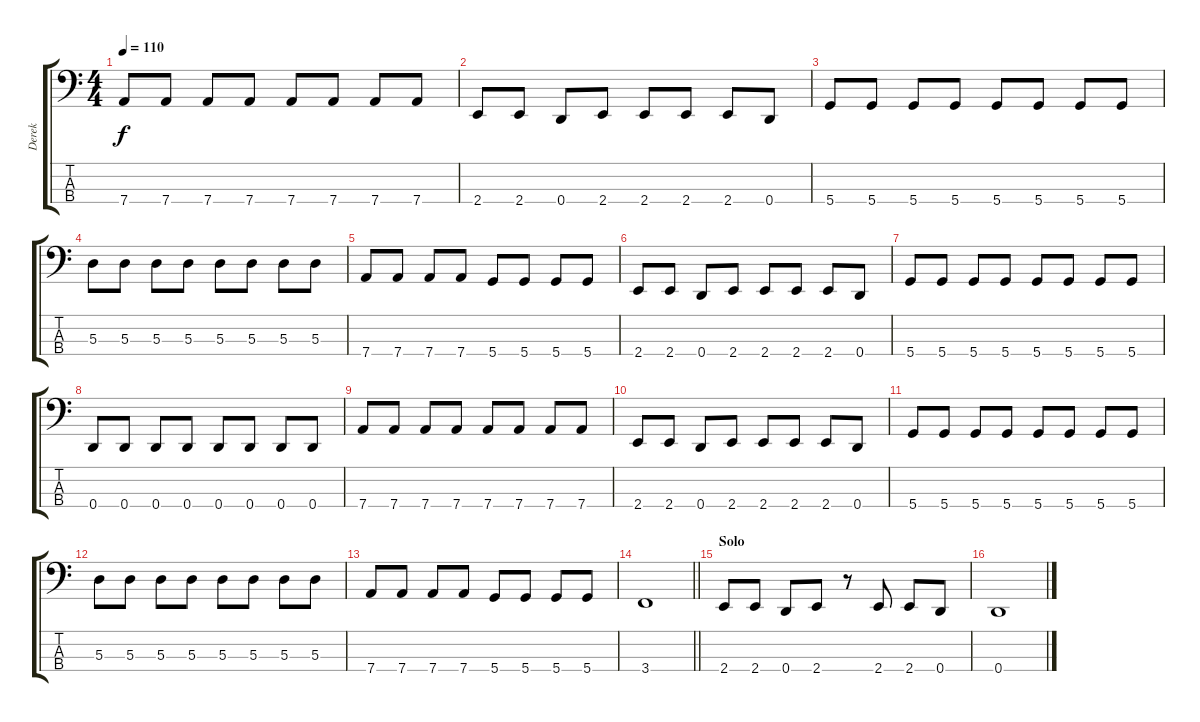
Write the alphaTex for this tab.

\track ("Derek" "Derek") {instrument electricbassfinger}
\staff {score tabs}
\tuning (G2 D2 A1 D1) {hide}
\ts (4 4)
\tempo 110
\clef f4
\ks c
7.4.8{dy f} 7.4.8 7.4.8 7.4.8 7.4.8 7.4.8 7.4.8 7.4.8 |
2.4.8 2.4.8 0.4.8 2.4.8 2.4.8 2.4.8 2.4.8 0.4.8 |
5.4.8 5.4.8 5.4.8 5.4.8 5.4.8 5.4.8 5.4.8 5.4.8 |
5.3.8 5.3.8 5.3.8 5.3.8 5.3.8 5.3.8 5.3.8 5.3.8 |
7.4.8 7.4.8 7.4.8 7.4.8 5.4.8 5.4.8 5.4.8 5.4.8 |
2.4.8 2.4.8 0.4.8 2.4.8 2.4.8 2.4.8 2.4.8 0.4.8 |
5.4.8 5.4.8 5.4.8 5.4.8 5.4.8 5.4.8 5.4.8 5.4.8 |
0.4.8 0.4.8 0.4.8 0.4.8 0.4.8 0.4.8 0.4.8 0.4.8 |
7.4.8 7.4.8 7.4.8 7.4.8 7.4.8 7.4.8 7.4.8 7.4.8 |
2.4.8 2.4.8 0.4.8 2.4.8 2.4.8 2.4.8 2.4.8 0.4.8 |
5.4.8 5.4.8 5.4.8 5.4.8 5.4.8 5.4.8 5.4.8 5.4.8 |
5.3.8 5.3.8 5.3.8 5.3.8 5.3.8 5.3.8 5.3.8 5.3.8 |
7.4.8 7.4.8 7.4.8 7.4.8 5.4.8 5.4.8 5.4.8 5.4.8 |
\barLineRight lightlight
3.4.1 |
\section ("" "Solo")
2.4.8 2.4.8 0.4.8 2.4.8 r.8 2.4.8 2.4.8 0.4.8 |
0.4.1
